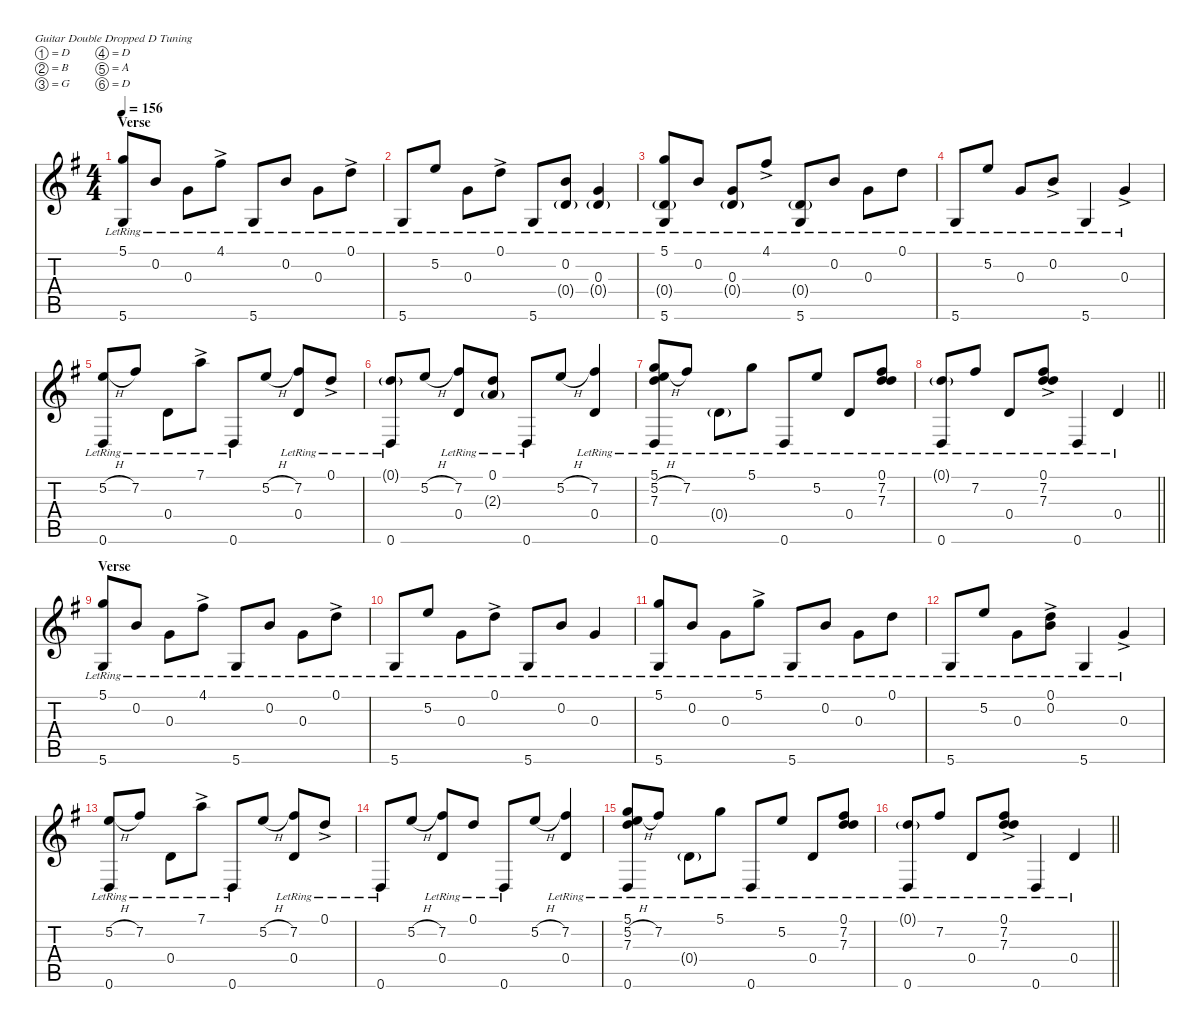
\defaultSystemsLayout 4
\hideDynamics
\bracketExtendMode nobrackets
\singleTrackTrackNamePolicy hidden
\multiTrackTrackNamePolicy hidden
\otherSystemsTrackNameOrientation horizontal
\track ("Guitar 2" "n.guit.") {mute instrument acousticguitarnylon}
\staff {score tabs}
\tuning (D4 B3 G3 D3 A2 D2)
\ts (4 4)
\section ("" "Verse")
\tempo 156
\clef g2
\ks g
(5.1{lr acc forcenatural} 5.6{lr acc forcenatural}).8{dy f beam Up} 0.2{lr acc forcenatural}.8{beam Up} 0.3{lr acc forcenatural}.8{beam Down} 4.1{ac lr acc #}.8{beam Down} 5.6{lr acc forcenatural}.8{beam Up} 0.2{lr acc forcenatural}.8{beam Up} 0.3{lr acc forcenatural}.8{beam Down} 0.1{ac lr acc forcenatural}.8{beam Down} |
5.6{lr acc forcenatural}.8{beam Up} 5.2{lr acc forcenatural}.8{beam Up} 0.3{lr acc forcenatural}.8{beam Down} 0.1{ac lr acc forcenatural}.8{beam Down} 5.6{lr acc forcenatural}.8{beam Up} (0.2{lr acc forcenatural} 0.4{g lr acc forcenatural}).8{beam Up} (0.3{lr acc forcenatural} 0.4{g lr acc forcenatural}).4{beam Up} |
(5.1{lr acc forcenatural} 0.4{g lr acc forcenatural} 5.6{lr acc forcenatural}).8{beam Up} 0.2{lr acc forcenatural}.8{beam Up} (0.3{lr acc forcenatural} 0.4{g lr acc forcenatural}).8{beam Up} 4.1{ac lr acc #}.8{beam Up} (0.4{g lr acc forcenatural} 5.6{lr acc forcenatural}).8{beam Up} 0.2{lr acc forcenatural}.8{beam Up} 0.3{lr acc forcenatural}.8{beam Down} 0.1{lr acc forcenatural}.8{beam Down} |
5.6{lr acc forcenatural}.8{beam Up} 5.2{lr acc forcenatural}.8{beam Up} 0.3{lr acc forcenatural}.8{beam Up} 0.2{ac lr acc forcenatural}.8{beam Up} 5.6{lr acc forcenatural}.4{beam Up} 0.3{ac lr acc forcenatural}.4{beam Up} |
(5.2{h acc forcenatural} 0.6{lr acc forcenatural}).8{beam Up} 7.2{lr acc #}.8{beam Up} 0.4{lr acc forcenatural}.8{beam Down} 7.1{ac lr acc forcenatural}.8{beam Down} 0.6{lr acc forcenatural}.8{beam Up} 5.2{h acc forcenatural}.8{beam Up} (7.2{lr acc #} 0.4{lr acc forcenatural}).8{beam Up} 0.1{ac lr acc forcenatural}.8{beam Up} |
(0.1{g lr acc forcenatural} 0.6{lr acc forcenatural}).8{beam Up} 5.2{h acc forcenatural}.8{beam Up} (7.2{lr acc #} 0.4{lr acc forcenatural}).8{beam Up} (0.1{lr acc forcenatural} 2.3{g lr acc forcenatural}).8{beam Up} 0.6{lr acc forcenatural}.8{beam Up} 5.2{h acc forcenatural}.8{beam Up} (7.2{lr acc #} 0.4{lr acc forcenatural}).4{beam Up} |
(5.1{lr acc forcenatural} 5.2{h acc forcenatural} 7.3{lr acc forcenatural} 0.6{lr acc forcenatural}).8{beam Up} 7.2{lr acc #}.8{beam Up} 0.4{g lr acc forcenatural}.8{beam Down} 5.1{lr acc forcenatural}.8{beam Down} 0.6{lr acc forcenatural}.8{beam Up} 5.2{lr acc forcenatural}.8{beam Up} 0.4{lr acc forcenatural}.8{beam Up} (0.1{lr acc forcenatural} 7.2{lr acc #} 7.3{lr acc forcenatural}).8{beam Up} |
\barLineRight lightlight
(0.1{g lr acc forcenatural} 0.6{lr acc forcenatural}).8{beam Up} 7.2{lr acc #}.8{beam Up} 0.4{lr acc forcenatural}.8{beam Up} (0.1{ac lr acc forcenatural} 7.2{ac lr acc #} 7.3{ac lr acc forcenatural}).8{beam Up} 0.6{lr acc forcenatural}.4{beam Up} 0.4{lr acc forcenatural}.4{beam Up} |
\section ("" "Verse")
(5.1{lr acc forcenatural} 5.6{lr acc forcenatural}).8{beam Up} 0.2{lr acc forcenatural}.8{beam Up} 0.3{lr acc forcenatural}.8{beam Down} 4.1{ac lr acc #}.8{beam Down} 5.6{lr acc forcenatural}.8{beam Up} 0.2{lr acc forcenatural}.8{beam Up} 0.3{lr acc forcenatural}.8{beam Down} 0.1{ac lr acc forcenatural}.8{beam Down} |
5.6{lr acc forcenatural}.8{beam Up} 5.2{lr acc forcenatural}.8{beam Up} 0.3{lr acc forcenatural}.8{beam Down} 0.1{ac lr acc forcenatural}.8{beam Down} 5.6{lr acc forcenatural}.8{beam Up} 0.2{lr acc forcenatural}.8{beam Up} 0.3{lr acc forcenatural}.4{beam Up} |
(5.1{lr acc forcenatural} 5.6{lr acc forcenatural}).8{beam Up} 0.2{lr acc forcenatural}.8{beam Up} 0.3{lr acc forcenatural}.8{beam Down} 5.1{ac lr acc forcenatural}.8{beam Down} 5.6{lr acc forcenatural}.8{beam Up} 0.2{lr acc forcenatural}.8{beam Up} 0.3{lr acc forcenatural}.8{beam Down} 0.1{lr acc forcenatural}.8{beam Down} |
5.6{lr acc forcenatural}.8{beam Up} 5.2{lr acc forcenatural}.8{beam Up} 0.3{lr acc forcenatural}.8{beam Down} (0.1{ac lr acc forcenatural} 0.2{ac lr acc forcenatural}).8{beam Down} 5.6{lr acc forcenatural}.4{beam Up} 0.3{ac lr acc forcenatural}.4{beam Up} |
(5.2{h acc forcenatural} 0.6{lr acc forcenatural}).8{beam Up} 7.2{lr acc #}.8{beam Up} 0.4{lr acc forcenatural}.8{beam Down} 7.1{ac lr acc forcenatural}.8{beam Down} 0.6{lr acc forcenatural}.8{beam Up} 5.2{h acc forcenatural}.8{beam Up} (7.2{lr acc #} 0.4{lr acc forcenatural}).8{beam Up} 0.1{ac lr acc forcenatural}.8{beam Up} |
0.6{lr acc forcenatural}.8{beam Up} 5.2{h acc forcenatural}.8{beam Up} (7.2{lr acc #} 0.4{lr acc forcenatural}).8{beam Up} 0.1{lr acc forcenatural}.8{beam Up} 0.6{lr acc forcenatural}.8{beam Up} 5.2{h acc forcenatural}.8{beam Up} (7.2{lr acc #} 0.4{lr acc forcenatural}).4{beam Up} |
(5.1{lr acc forcenatural} 5.2{h acc forcenatural} 7.3{lr acc forcenatural} 0.6{lr acc forcenatural}).8{beam Up} 7.2{lr acc #}.8{beam Up} 0.4{g lr acc forcenatural}.8{beam Down} 5.1{lr acc forcenatural}.8{beam Down} 0.6{lr acc forcenatural}.8{beam Up} 5.2{lr acc forcenatural}.8{beam Up} 0.4{lr acc forcenatural}.8{beam Up} (0.1{lr acc forcenatural} 7.2{lr acc #} 7.3{lr acc forcenatural}).8{beam Up} |
\barLineRight lightlight
(0.1{g lr acc forcenatural} 0.6{lr acc forcenatural}).8{beam Up} 7.2{lr acc #}.8{beam Up} 0.4{lr acc forcenatural}.8{beam Up} (0.1{ac lr acc forcenatural} 7.2{ac lr acc #} 7.3{ac lr acc forcenatural}).8{beam Up} 0.6{lr acc forcenatural}.4{beam Up} 0.4{lr acc forcenatural}.4{beam Up}
